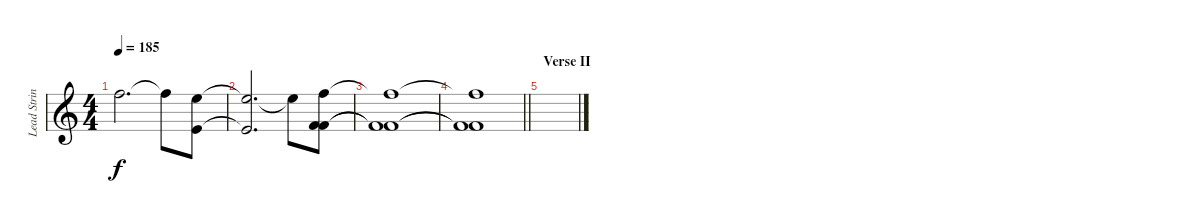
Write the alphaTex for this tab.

\track ("Lead Strings" "Lead Strin") {instrument stringensemble2}
\staff {score}
\tuning (E4 B3 G3 D3 A2 D2) {hide}
\ts (4 4)
\tempo 185
\clef g2
\ks c
13.1.2{d dy f} 13.1{t}.8 (12.1 9.3).8 |
(12.1{t} 9.3{t}).2{d} 12.1{t}.8 (13.1 6.2 10.3).8 |
(13.1{t} 6.2{t} 10.3{t}).1 |
\barLineRight lightlight
(13.1{t} 6.2{t} 10.3{t}).1 |
\section ("" "Verse II")
